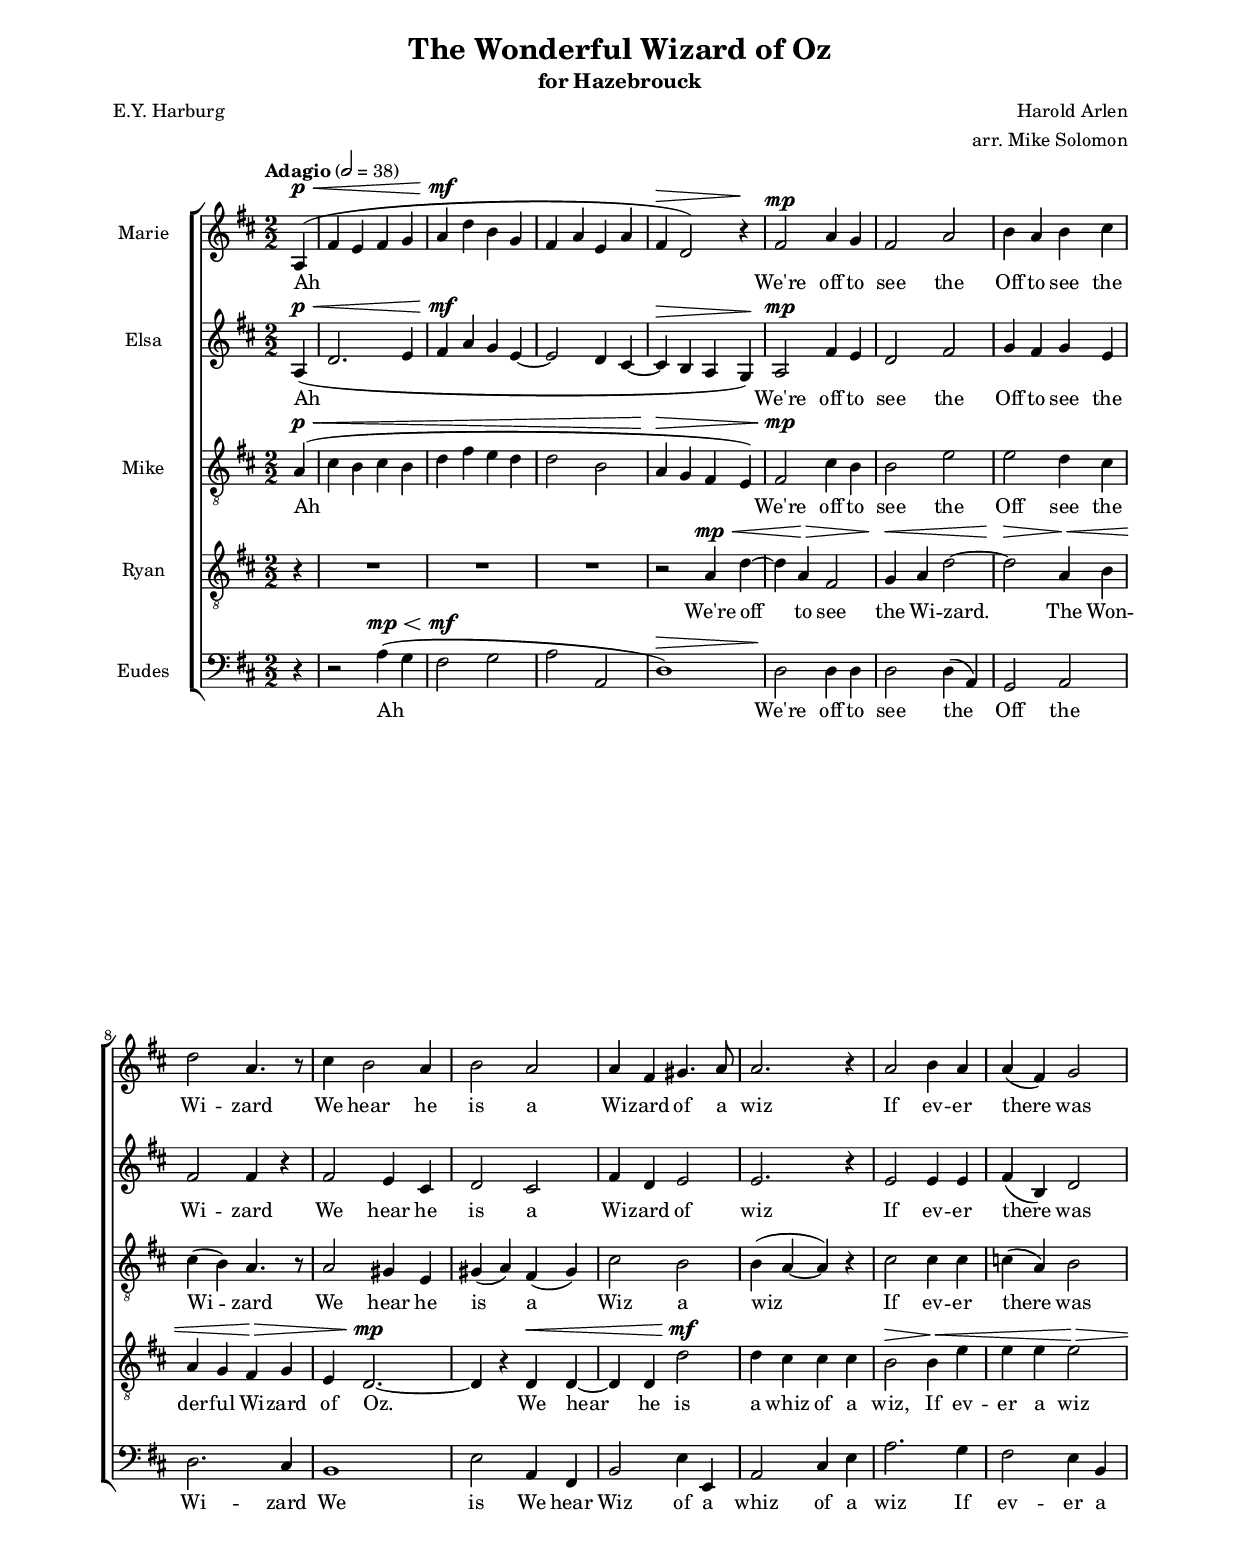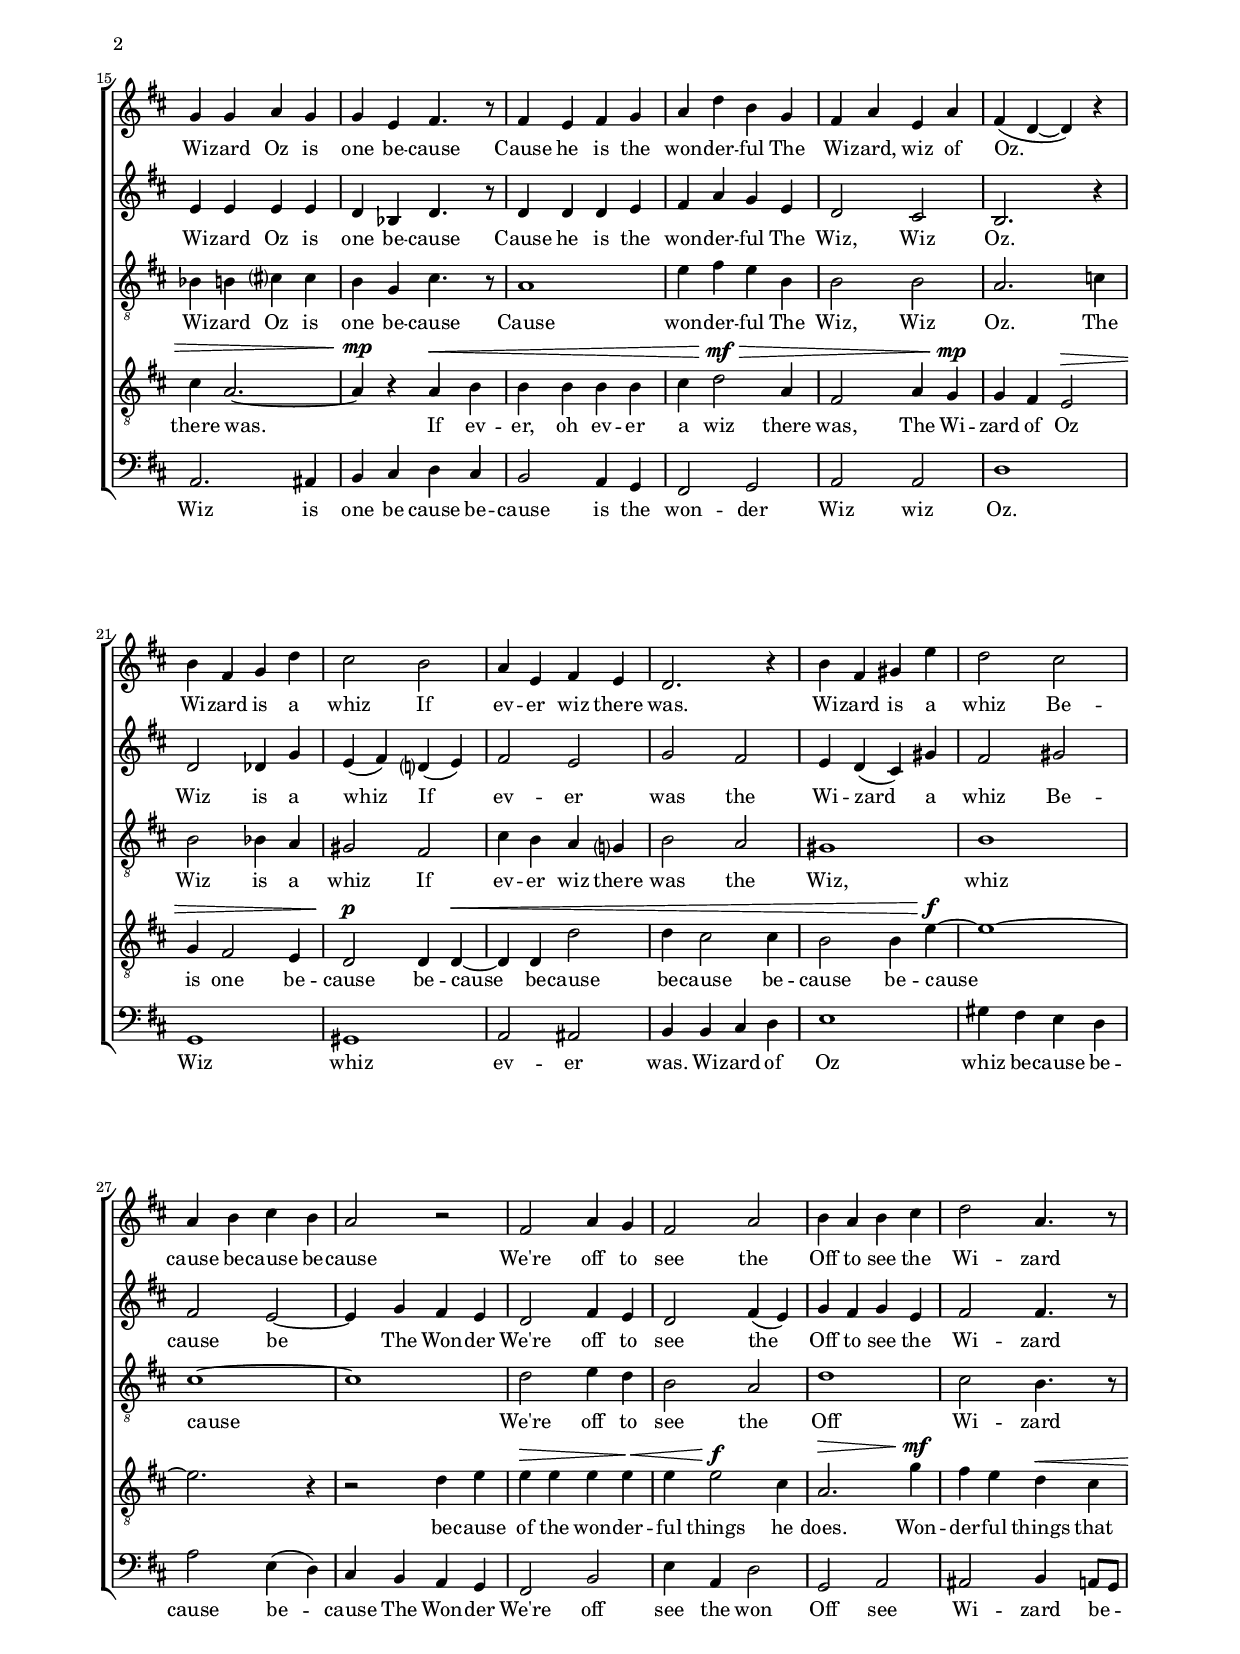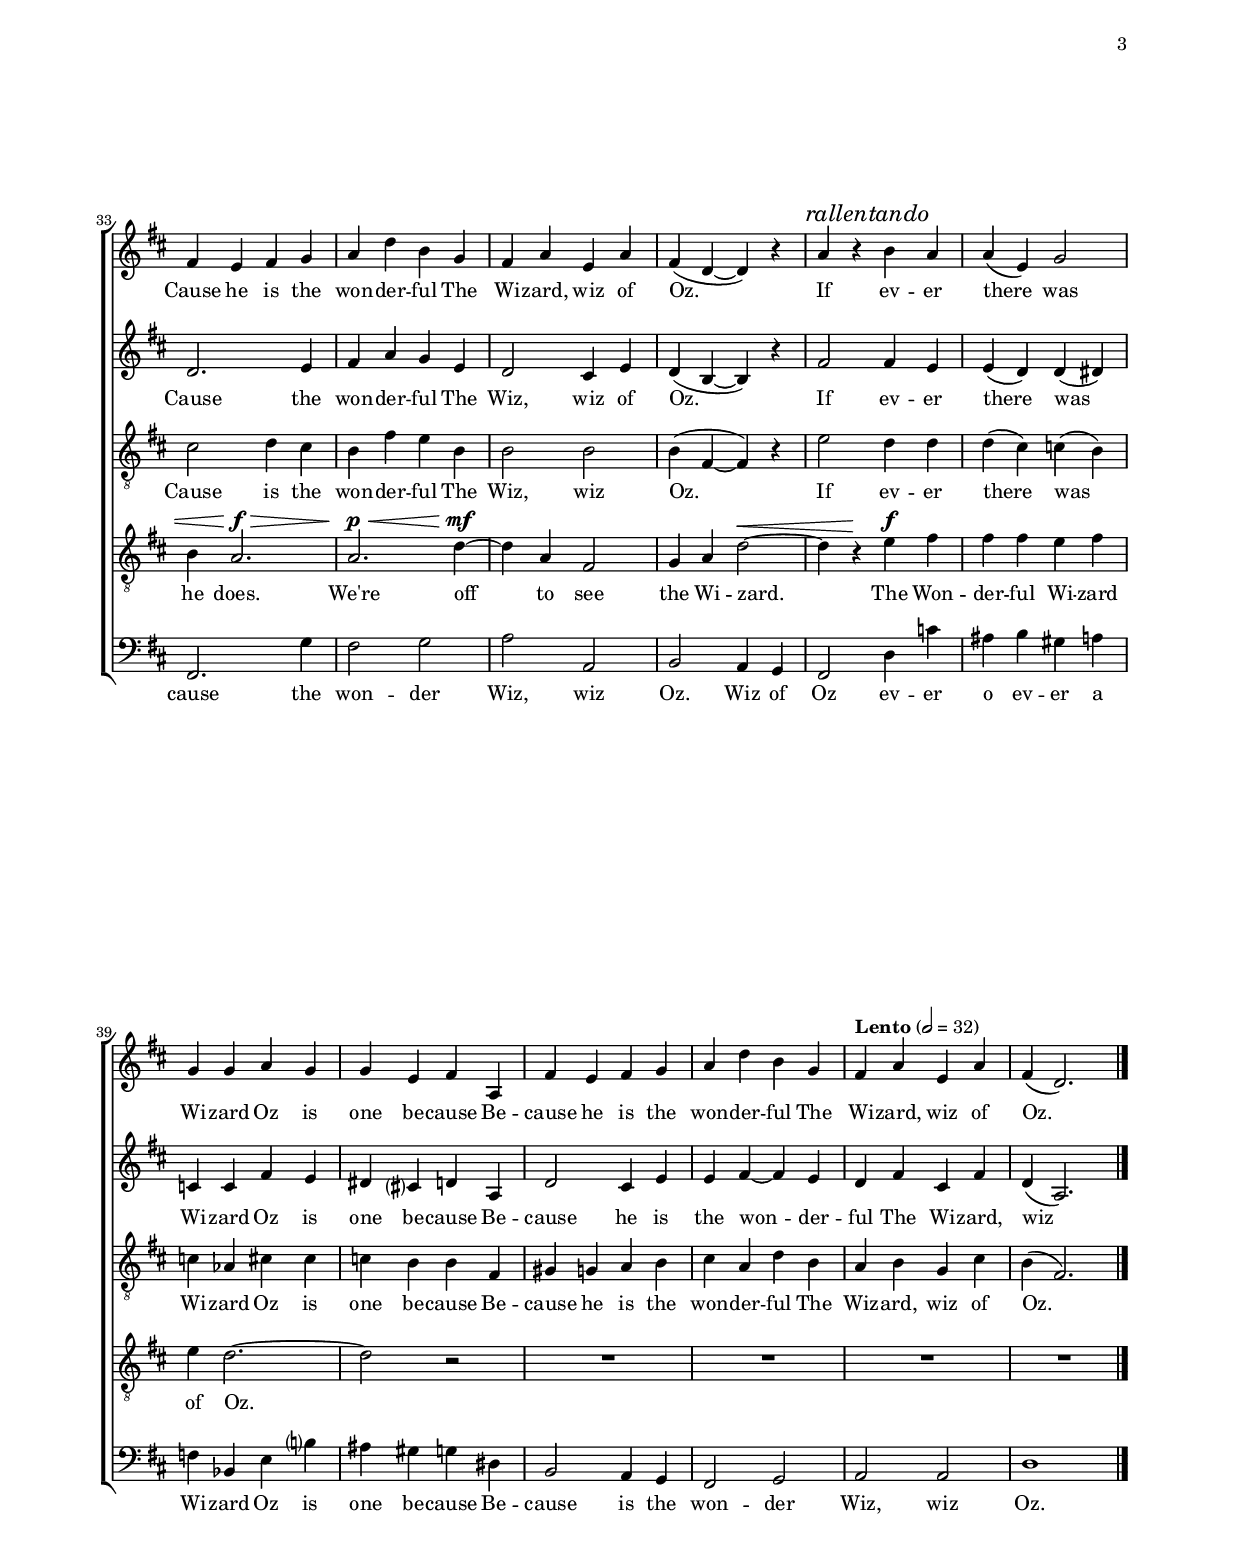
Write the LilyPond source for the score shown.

%TRANSPOSE TO D, KEEP IN SOPRANO!!!
\version "2.17.0"
\include "defs-devel.ly"
%{
    \new Staff \with { alignAboveContext = #"tenorstaff" }
     \relative c' {
      \key d \major
      R1 |
      r2 fis4 g |
      a fis d e |
      fis d fis e |
      fis d b cis |
      d b2 d4 |
      a a a a |
      a1 |
      r2 d ~ |
      d4 cis2. |
      b2 b'4 a
      g fis e d |
      cis cis cis' b |
      a g fis e |
      d d d d | 
      d1 |
    }
  We're off to see the Wi -- zard.
  The Won -- der -- ful Wi -- zard of Oz.
  We hear he is a whiz of a wiz,
  If ev -- er a wiz there was.
  If ev -- er, oh ev -- er a wiz there was,
  The Wi -- zard of Oz is one be -- cause
  be -- cause be -- cause be -- cause be -- cause be -- cause
  be -- cause of the won -- der -- ful things he does.
  Won -- der -- ful things that he does.
  We're off to see the Wi -- zard.
  The Won -- der -- ful Wi -- zard of Oz.  

%}
\paper {
  footnote-separator-markup = \markup { \column { " "\override #`(span-factor . 1/5) { \draw-hline } }}
  footnote-padding = 5\mm
  top-system-spacing = #'((basic-distance . 1) (minimum-distance . 0) (padding . 1) (stretchability . 40))
  bottom-system-spacing = #'((basic-distance . 1) (minimum-distance . 0) (padding . 1) (stretchability . 50))
  ragged-right = ##f
  left-margin = 0.75\in
  right-margin = 0.75\in
  top-margin = 0.5\in
  bottom-margin = 0.6\in
  ragged-last-bottom = ##f
  %max-systems-per-page = #2
}

#(ly:set-option 'point-and-click #f)

MyRed = \Red
MyBlack = \Black
myred = \once \override NoteHead.color = #red
myblack = \revert NoteHead.color
%MyRed = \revert NoteHead.color
%MyBlack = \revert NoteHead.color
%myred = \revert NoteHead.color
%myblack = \revert NoteHead.color

agogic = #(make-articulation "downbow")

\header {
  title = "The Wonderful Wizard of Oz" %(1)"
  subtitle = \markup { for Hazebrouck } 
  composer = "Harold Arlen"
  poet = "E.Y. Harburg"
  arranger = "arr. Mike Solomon"
}

nothing = {}

marks = {
  \time 2/2
  \tempo "Adagio" 2=38
  s4
  \repeat unfold 36 { s1 | }
  \once \override Score.RehearsalMark.self-alignment-X = #LEFT
  \mark \markup \italic "rallentando"
  \unfoldChange #72 #64 #48 |
  \tempo Lento 2=32
  \repeat unfold 2 { s1 } \bar "|."
}

prefatoryMatter = {
  \key d \major
  #(set-accidental-style 'modern-cautionary)
  \partial 4
}


glock = \relative c'' {
  \prefatoryMatter
  \repeat unfold 20 { r4 a r e r fis r d | }
  r4 a' r e R1 |
  \relative c'' \repeat unfold 3 { r4 a r e r fis r d | }
  R1\fermataMarkup |
}

soprano = \relative c' { \autoBeamOff
  \prefatoryMatter
  %R1*3 | r2. 
  a4\p\< ( |
  fis' e fis g |
  a\mf d b g |
  fis a e a |
  fis\> d2 ) r4\! |
  fis2\mp a4 g |
  fis2 a |
  b4 a b cis |
  d2 a4. r8 |
  cis4 b2 a4 |
  b2 a |
  a4 fis gis4. a8 |
  a2. r4 |
  a2 b4 a |
  a ( fis )  g2 |
  g4 g a g |
  g e fis4. r8 |
  fis4 e fis g |
  a d b g |
  fis a e a |
  fis4 ( d ~ d ) r4 |
  b'4 fis g d' |
  cis2 b |
  a4 e fis e |
  d2. r4 |
  b' fis gis e' |
  d2 cis |
  a4 b cis b |
  a2 r |
  fis2 a4 g |
  fis2 a |
  b4 a b cis |
  d2 a4. r8 |
  fis4 e fis g |
  a d b g |
  fis a e a |
  fis ( d4 ~ d4 ) r |
  a' r b4 a |
  a ( e ) g2 |
  g4 g a g |
  g e fis a, |
  fis'4 e fis g |
  a d b g |
  fis a e a |
  fis4 ( d2. ) |
}

sopranoWords = \lyricmode {
  Ah
  We're off to see the
  Off to see the Wi -- zard
  We hear he is a
  Wi -- zard of a wiz
  If ev -- er there was
  Wi -- zard Oz is one be -- cause
  Cause he is the won -- der -- ful
  The Wi -- zard, wiz of Oz.
  Wi -- zard is a whiz
  If ev -- er wiz there was.
  Wi -- zard is a whiz
  Be -- cause be -- cause be -- cause
  We're off to see the
  Off to see the Wi -- zard
  Cause he is the won -- der -- ful
  The Wi -- zard, wiz of Oz.
  If ev -- er there was
  Wi -- zard Oz is one be -- cause
  Be -- cause he is the won -- der -- ful
  The Wi -- zard, wiz of Oz.
}

mezzo = \relative c' { \autoBeamOff
  \prefatoryMatter
  %R1*3 | r2. 
  a4\p\< ( |
  d2. e4 |
  fis4\mf a g e ~ |
  e2 d4 cis ~ |
  cis\> b a g4\! ) |
  a2\mp fis'4 e |
  d2 fis |
  g4 fis g e |
  fis2 fis4 r |
  fis2 e4 cis |
  d2 cis |
  fis4 d e2 |
  e2. r4 |
  e2 e4 e |
  fis4 ( b, ) d2 |
  e4 e e e |
  d bes d4. r8 |
  d4 d d e |
  fis a g e |
  d2 cis2 |
  b2. r4 |
  d2 des4 g |
  e4 ( fis ) d ( e ) |
  fis2 e |
  g fis |
  e4 d ( cis ) gis' |
  fis2 gis2 |
  fis2 e ~ |
  e4 g fis e |
  d2 fis4 e |
  d2 fis4 ( e ) |
  g4 fis g e |
  fis2 fis4. r8 |
  d2. e4 |
  fis a g e |
  d2 cis4 e |
  d ( b4 ~ b ) r |
  fis'2 fis4 e |
  e ( d4 ) d4 ( dis ) |
  c4 c fis e |
  dis cis d a |
  d2 cis4 e |
  e fis ~ fis e |
  d fis cis fis |
  d ( a2. ) |
}

mezzoWords = \lyricmode {
  Ah
  We're off to see the
  Off to see the Wi -- zard
  We hear he is a
  Wi -- zard of wiz
  If ev -- er there was
  Wi -- zard Oz is one be -- cause
  Cause he is the won -- der -- ful
  The Wiz, Wiz Oz.
  Wiz is a
  whiz
  If ev -- er
  was the
  Wi -- zard a whiz
  Be -- cause be
  The Won -- der
  We're off to see the
  Off to see the Wi -- zard
  Cause the won -- der -- ful
  The Wiz, wiz of Oz.
  If ev -- er there was
  Wi -- zard Oz is one be -- cause
  Be -- cause he is the won -- der -- ful
  The Wi -- zard, wiz of Oz.
}

alto = \relative c' { \autoBeamOff
  \prefatoryMatter
  %R1*3 | r2. 
  \clef "treble_8"
  a4\p\< ( |
  cis4 b cis b |
  d fis e d |
  d2 b |
  a4\> g fis e4 ) |
  fis2\mp cis'4 b |
  b2  e2 |
  e2 d4 cis |
  cis4 ( b ) a4. r8 |
  a2 gis4 e |
  gis4 ( a ) fis ( gis ) |
  cis2 b2 |
  b4 ( a ~ a ) r |
  cis2 cis4 cis |
  c ( a ) b2 |
  bes4 b cis cis |
  b4 g4 cis4. r8 |
  a1 |
  e'4 fis e b |
  b2 b |
  a2. c4 |
  b2 bes4 a |
  gis2 fis |
  cis'4 b a g |
  b2 a |
  gis1 |
  b |
  cis1 ~ |
  cis |
  d2 e4 d |
  b2 a |
  d1 |
  cis2 b4. r8 |
  cis2 d4 cis |
  b fis' e b |
  b2 b |
  b4 ( fis4 ~ fis ) r |
  e'2 d4 d |
  d ( cis ) c ( b ) |
  c4 aes cis cis |
  c b b fis |
  gis g a b |
  cis a d b |
  a4 b g cis |
  b ( fis2. ) |
}

altoWords = \lyricmode {
  Ah
  We're off to see the
  Off see the Wi -- zard
  We hear he is a
  Wiz a wiz
  If ev -- er there was
  Wi -- zard Oz is one be -- cause
  Cause won -- der -- ful
  The Wiz, Wiz Oz.
  The Wiz is a
  whiz If
  ev -- er wiz there
  was the
  Wiz, whiz cause
  We're off to see the
  Off Wi -- zard
  Cause is the won -- der -- ful
  The Wiz, wiz Oz.
  If ev -- er there was
  Wi -- zard Oz is one be -- cause
  Be -- cause he is the won -- der -- ful
  The Wiz -- ard, wiz of Oz.
}

tenor = \relative c' {
  \autoBeamOff
  \clef "treble_8"
  \prefatoryMatter
  %R1*3 | r2. 
  r4 |
  R1 | R1 | R1 |
  r2 a4\mp\< d ~ |
  d a\> fis2 |
  g4\< a d2 ~ |
  d2\> a4\< b |
  a g fis\> g |
  e d2.\mp ~ |
  d4 r4 d\< d ~ |
  d d d'2\mf |
  d4 cis cis cis |
  b2\> b4\< e |
  e e e2\> |
  cis4 a2. ~ |
  a4\mp r a\< b |
  b b b b |
  cis d2\mf\> a4 |
  fis2 a4 g\mp |
  g fis e2\> |
  g4 fis2 e4 |
  d2\p d4 d\< ~ |
  d d d'2 |
  d4 cis2 cis4 |
  b2 b4 e\f ~ |
  e1 ~ |
  e2. r4 |
  r2 d4 e |
  e\> e e e\< |
  e e2\f cis4 |
  a2.\> g'4\mf |
  fis e d\< cis |
  b a2.\f\> |
  a2.\p\< d4\mf ~ |
  d a fis2 |
  g4 a d2\< ~ |
  d4 r\! e\f fis |
  fis fis e fis |
  e d2. ~ |
  d2\! r2 |
  R1*4 |
}

tenorWords = \lyricmode {
  We're off to see the Wi -- zard.
  The Won -- der -- ful Wi -- zard of Oz.
  We hear he is a whiz of a wiz,
  If ev -- er a wiz there was.
  If ev -- er, oh ev -- er a wiz there was,
  The Wi -- zard of Oz is one be -- cause
  be -- cause be -- cause be -- cause be -- cause be -- cause
  be -- cause of the won -- der -- ful things he does.
  Won -- der -- ful things that he does.
  We're off to see the Wi -- zard.
  The Won -- der -- ful Wi -- zard of Oz.  
  Ah
}

bass = \relative c' { \autoBeamOff
  \prefatoryMatter
  \clef bass
  %R1*3 | R1 |
  r4
  r2 a4\mp\< ( g |
  fis2\mf g |
  a a, |
  d1\> ) |
  d2\! d4 d4 |
  d2 d4 ( a ) |
  g2 a |
  d2. cis4 |
  b1 |
  e2 a,4 fis |
  b2 e4 e, |
  a2 cis4 e |
  a2. g4 |
  fis2 e4 b |
  a2. ais4 |
  b4 cis d cis |
  b2 a4 g |
  fis2 g |
  a2 a |
  d1 |
  g, |
  gis1 |
  a2 ais |
  b4 b cis d |
  e1 |
  gis4 fis e d |
  a'2 e4 ( d ) |
  cis b a g |
  fis2 b |
  e4 a, d2 |
  g,2 a |
  ais2 b4 a8 [ g ] |
  fis2. g'4 |
  fis2 g |
  a2 a, |
  b2 a4 g |
  fis2 d'4 c' |
  ais b gis a |
  f bes, e b' |
  ais gis g dis |
  b2 a4 g |
  fis2 g |
  a2 a |
  d1 |
}

bassWords = \lyricmode {
  Ah
  We're off to see the
  Off the Wi -- zard
  We is We hear Wiz of a
  whiz of a wiz If ev -- er a 
  Wiz is one be cause be -- cause is the won -- der
  Wiz wiz Oz.
  Wiz whiz ev -- er was.
  Wi -- zard of Oz
  whiz be -- cause be -- cause be -- cause The Won -- der
  We're off
  see the won
  Off see Wi -- zard be -- cause the
  won -- der
  Wiz, wiz
  Oz. Wiz of Oz
  ev -- er o ev -- er a
  Wi -- zard Oz is one be -- cause
  Be -- cause is the won -- der
  Wiz, wiz Oz.
}

%%% SCORE
#(set-global-staff-size 16)

\score {
  \new ChoirStaff <<
    \new Staff \with { instrumentName = #"Marie" %shortInstrumentName = #"M."
} <<
      \new Voice = "soprano" { << { \numericTimeSignature
        \soprano
      } {
        \marks
      } {
        \nothing
      }>> }
      \new Lyrics \lyricsto "soprano" {
        \sopranoWords
      }
    >>
    \new Staff \with { instrumentName = #"Elsa" %shortInstrumentName = #"E."
} <<
      \new Voice = "mezzo" { << { \numericTimeSignature
        \mezzo
      } {
        \nothing
      } >> }
      \new Lyrics \lyricsto "mezzo" {
        \mezzoWords
      }
    >>
    \new Staff \with { instrumentName = #"Mike" %shortInstrumentName = #"Mk."
} <<
      \new Voice = "alto" { << { \numericTimeSignature
        \alto
      } {
        \nothing
      } >> }
      \new Lyrics \lyricsto "alto" {
        \altoWords
      }
    >>
    \new Staff = "tenorstaff" \with { instrumentName = #"Ryan" %shortInstrumentName = #"R."
} <<
      \new Voice = "tenor" { << { \numericTimeSignature
        \tenor
      } {
        \nothing
      } >> }
      \new Lyrics \lyricsto "tenor" {
        \tenorWords
      }
    >>
    \new Staff \with { instrumentName = #"Eudes" %shortInstrumentName = #"P." %\markup { \concat { E \super u . } }
} <<
      \new Voice = "bass" { << { \numericTimeSignature
        \bass
      } {
        \nothing
      } >> }
      \new Lyrics \lyricsto "bass" {
        \bassWords
      }
    >>
  >>
  \layout {
    \context {
      \Voice
      \override TextScript #'layer = #6
      \override NoteHead #'layer = #7
      \override Glissando #'breakable = ##t
      \override TupletNumber #'breakable = ##t
      \override TupletBracket #'breakable = ##t
      \override DynamicLineSpanner #'direction = #UP
      %\override Slur #'direction = #UP
      \remove "Forbid_line_break_engraver"
    }
    \context {
      \Staff
      \consists "Metronome_mark_engraver"
      \override TimeSignature #'style = #'numbered
      \override StaffSymbol #'layer = #4
      \override TimeSignature #'layer = #3
      \override TimeSignature #'whiteout = ##t
    }
    \context {
      \Lyrics
      %\override LyricText #'whiteout = ##t
      \override LyricText #'layer = #6
    }
    \context {
      \Score
      \remove "Metronome_mark_engraver"
      \override NonMusicalPaperColumn #'allow-loose-spacing = ##f
    }
  }
}

%{
%%% piano redux
#(set-global-staff-size 20)

\score {
  \new PianoStaff <<
    \new Staff <<
      \new Voice = "1" { \voiceOne << \soprano \marks >> }
      \new Voice = "2" { \voiceTwo \mezzo }
      \new Voice = "3" { \voiceThree \alto }
    >>
    \new Staff <<
      \new Voice = "4" { \voiceOne \tenor }
      \new Voice = "5" { \voiceTwo \bass }
    >>
  >>
  \layout {
    \context {
      \Voice
      \override Hairpin.stencil = ##f
      \override DynamicText.stencil = ##f
      \override TextScript #'layer = #6
      \override NoteHead #'layer = #7
      \override Glissando #'breakable = ##t
      \override TupletNumber #'breakable = ##t
      \override TupletBracket #'breakable = ##t
      \remove "Forbid_line_break_engraver"
    }
    \context {
      \Staff
      \consists "Metronome_mark_engraver"
      \override TimeSignature #'style = #'numbered
      \override StaffSymbol #'layer = #4
      \override TimeSignature #'layer = #3
      \override TimeSignature #'whiteout = ##t
    }
    \context {
      \Lyrics
      %\override LyricText #'whiteout = ##t
      \override LyricText #'layer = #6
    }
    \context {
      \Score
      \remove "Metronome_mark_engraver"
      \override NonMusicalPaperColumn #'allow-loose-spacing = ##f
    }
  }
}
%}
%%% MIDI

\score {
  \new ChoirStaff <<
%{
    \new Staff \with { instrumentName = #"Glockenspiel" %shortInstrumentName = #"M."
} <<
      \new Voice = "glock" { << { \numericTimeSignature
        \glock
      } {
        \nothing
      } {
        \nothing
      }>> }
    >>
%}
    \new Staff \with { instrumentName = #"Marie" %shortInstrumentName = #"M."
} <<
      \new Voice = "soprano" { << { \numericTimeSignature
        \soprano
      } {
        \marks
      } >> }
      \new Lyrics \lyricsto "soprano" {
        \sopranoWords
      }
    >>
    \new Staff \with { instrumentName = #"Elsa" %shortInstrumentName = #"E."
} <<
      \new Voice = "mezzo" { \numericTimeSignature
        \mezzo
      }
      \new Lyrics \lyricsto "mezzo" {
        \mezzoWords
      }
    >>
    \new Staff \with { instrumentName = #"Mike" %shortInstrumentName = #"Mk."
} <<
      \new Voice = "alto" { \numericTimeSignature
        \alto
      }
      \new Lyrics \lyricsto "alto" {
        \altoWords
      }
    >>
    \new Staff \with { instrumentName = #"Ryan" %shortInstrumentName = #"R."
} <<
      \new Voice = "tenor" { \numericTimeSignature
        \tenor
      }
      \new Lyrics \lyricsto "tenor" {
        \tenorWords
      }
    >>
    \new Staff \with { instrumentName = #"Eudes" %shortInstrumentName = #"P." %\markup { \concat { E \super u . } }
} <<
      \new Voice = "bass" { \numericTimeSignature
        \bass
      }
      \new Lyrics \lyricsto "bass" {
        \bassWords
      }
    >>
  >>
  \midi {}
}
